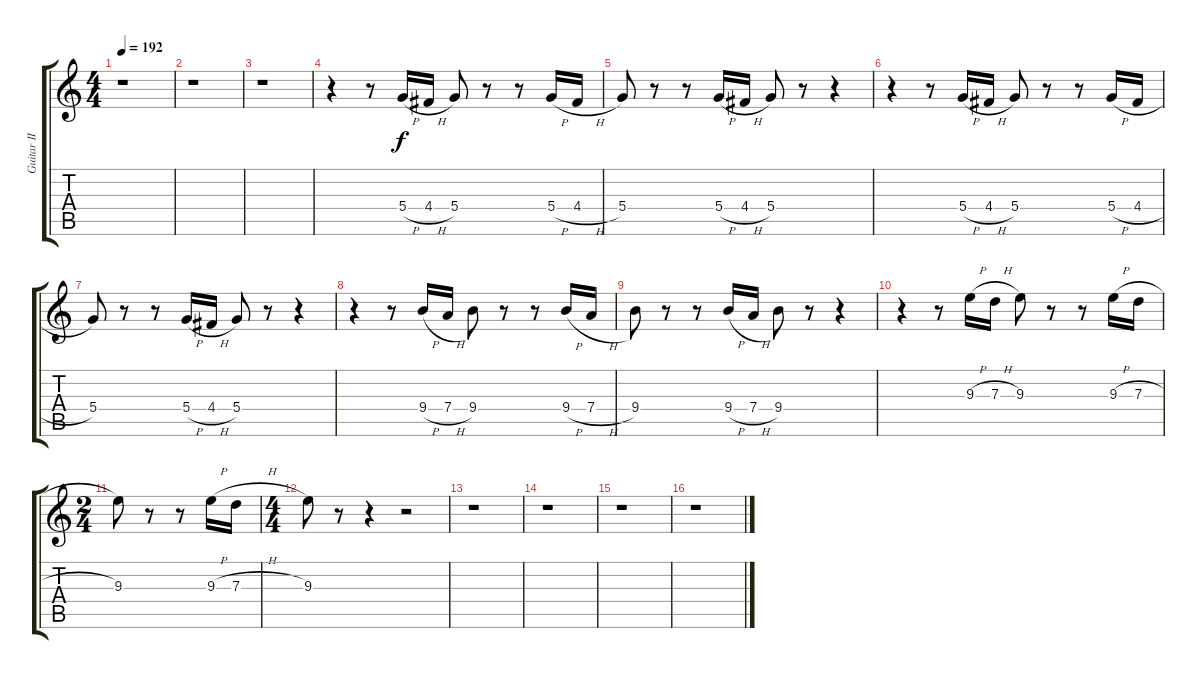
\track ("Guitar II" "Guitar II") {instrument distortionguitar}
\staff {score tabs}
\tuning (E4 B3 G3 D3 A2 E2) {hide}
\ts (4 4)
\tempo 192
\clef g2
\ks c
r.1{dy f} |
r.1 |
r.1 |
r.4 r.8 5.4{h}.16 4.4{h}.16 5.4.8 r.8 r.8 5.4{h}.16 4.4{h}.16 |
5.4.8 r.8 r.8 5.4{h}.16 4.4{h}.16 5.4.8 r.8 r.4 |
r.4 r.8 5.4{h}.16 4.4{h}.16 5.4.8 r.8 r.8 5.4{h}.16 4.4{h}.16 |
5.4.8 r.8 r.8 5.4{h}.16 4.4{h}.16 5.4.8 r.8 r.4 |
r.4 r.8 9.4{h}.16 7.4{h}.16 9.4.8 r.8 r.8 9.4{h}.16 7.4{h}.16 |
9.4.8 r.8 r.8 9.4{h}.16 7.4{h}.16 9.4.8 r.8 r.4 |
r.4 r.8 9.3{h}.16 7.3{h}.16 9.3.8 r.8 r.8 9.3{h}.16 7.3{h}.16 |
\ts (2 4)
9.3.8 r.8 r.8 9.3{h}.16 7.3{h}.16 |
\ts (4 4)
9.3.8 r.8 r.4 r.2 |
r.1 |
r.1 |
r.1 |
r.1
